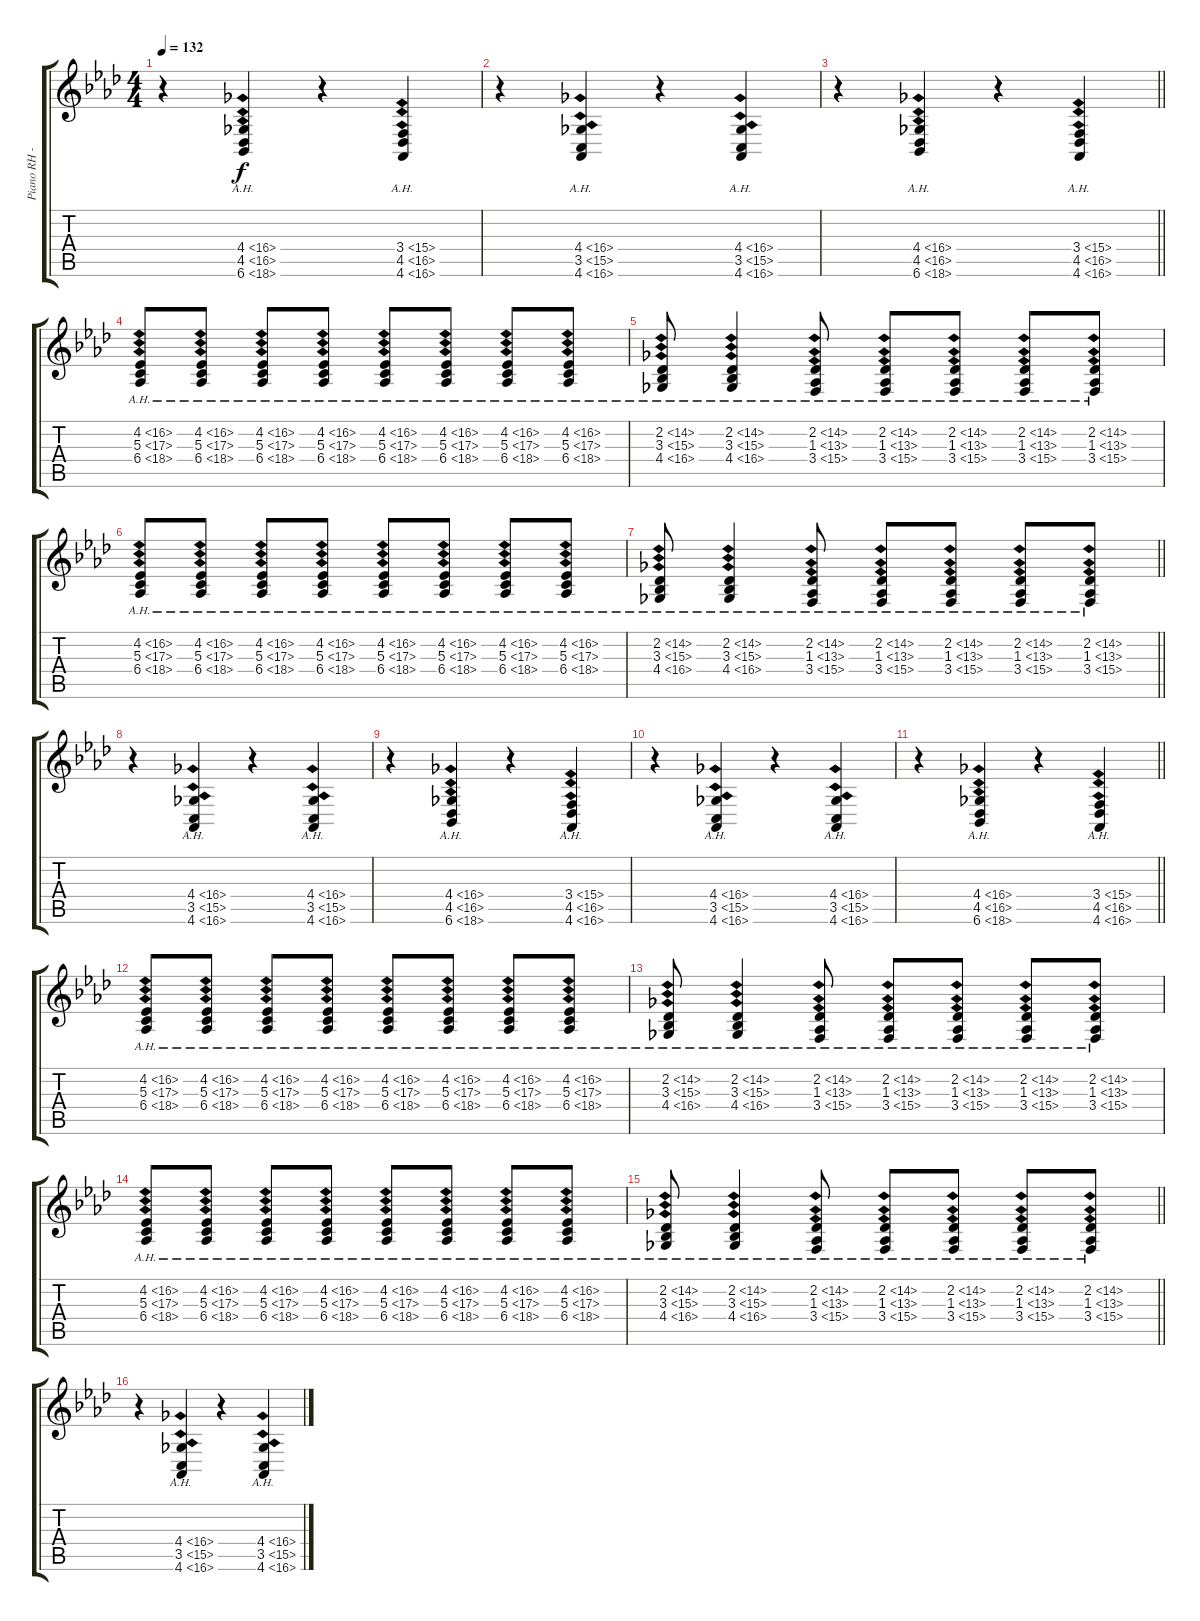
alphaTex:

\track ("Piano RH - Elton John" "Piano RH -") {instrument acousticgrandpiano}
\staff {score tabs}
\tuning (E4 B3 G3 D3 A2 E2) {hide}
\ts (4 4)
\tempo 132
\clef g2
\ks ab
r.4{dy f} (4.4{ah 12} 4.5{ah 12} 6.6{ah 12}).4 r.4 (3.4{ah 12} 4.5{ah 12} 4.6{ah 12}).4 |
r.4 (4.4{ah 12} 3.5{ah 12} 4.6{ah 12}).4 r.4 (4.4{ah 12} 3.5{ah 12} 4.6{ah 12}).4 |
\barLineRight lightlight
r.4 (4.4{ah 12} 4.5{ah 12} 6.6{ah 12}).4 r.4 (3.4{ah 12} 4.5{ah 12} 4.6{ah 12}).4 |
(4.2{ah 12} 5.3{ah 12} 6.4{ah 12}).8 (4.2{ah 12} 5.3{ah 12} 6.4{ah 12}).8 (4.2{ah 12} 5.3{ah 12} 6.4{ah 12}).8 (4.2{ah 12} 5.3{ah 12} 6.4{ah 12}).8 (4.2{ah 12} 5.3{ah 12} 6.4{ah 12}).8 (4.2{ah 12} 5.3{ah 12} 6.4{ah 12}).8 (4.2{ah 12} 5.3{ah 12} 6.4{ah 12}).8 (4.2{ah 12} 5.3{ah 12} 6.4{ah 12}).8 |
(2.2{ah 12} 3.3{ah 12} 4.4{ah 12}).8 (2.2{ah 12} 3.3{ah 12} 4.4{ah 12}).4 (2.2{ah 12} 1.3{ah 12} 3.4{ah 12}).8 (2.2{ah 12} 1.3{ah 12} 3.4{ah 12}).8 (2.2{ah 12} 1.3{ah 12} 3.4{ah 12}).8 (2.2{ah 12} 1.3{ah 12} 3.4{ah 12}).8 (2.2{ah 12} 1.3{ah 12} 3.4{ah 12}).8 |
(4.2{ah 12} 5.3{ah 12} 6.4{ah 12}).8 (4.2{ah 12} 5.3{ah 12} 6.4{ah 12}).8 (4.2{ah 12} 5.3{ah 12} 6.4{ah 12}).8 (4.2{ah 12} 5.3{ah 12} 6.4{ah 12}).8 (4.2{ah 12} 5.3{ah 12} 6.4{ah 12}).8 (4.2{ah 12} 5.3{ah 12} 6.4{ah 12}).8 (4.2{ah 12} 5.3{ah 12} 6.4{ah 12}).8 (4.2{ah 12} 5.3{ah 12} 6.4{ah 12}).8 |
\barLineRight lightlight
(2.2{ah 12} 3.3{ah 12} 4.4{ah 12}).8 (2.2{ah 12} 3.3{ah 12} 4.4{ah 12}).4 (2.2{ah 12} 1.3{ah 12} 3.4{ah 12}).8 (2.2{ah 12} 1.3{ah 12} 3.4{ah 12}).8 (2.2{ah 12} 1.3{ah 12} 3.4{ah 12}).8 (2.2{ah 12} 1.3{ah 12} 3.4{ah 12}).8 (2.2{ah 12} 1.3{ah 12} 3.4{ah 12}).8 |
r.4 (4.4{ah 12} 3.5{ah 12} 4.6{ah 12}).4 r.4 (4.4{ah 12} 3.5{ah 12} 4.6{ah 12}).4 |
r.4 (4.4{ah 12} 4.5{ah 12} 6.6{ah 12}).4 r.4 (3.4{ah 12} 4.5{ah 12} 4.6{ah 12}).4 |
r.4 (4.4{ah 12} 3.5{ah 12} 4.6{ah 12}).4 r.4 (4.4{ah 12} 3.5{ah 12} 4.6{ah 12}).4 |
\barLineRight lightlight
r.4 (4.4{ah 12} 4.5{ah 12} 6.6{ah 12}).4 r.4 (3.4{ah 12} 4.5{ah 12} 4.6{ah 12}).4 |
(4.2{ah 12} 5.3{ah 12} 6.4{ah 12}).8 (4.2{ah 12} 5.3{ah 12} 6.4{ah 12}).8 (4.2{ah 12} 5.3{ah 12} 6.4{ah 12}).8 (4.2{ah 12} 5.3{ah 12} 6.4{ah 12}).8 (4.2{ah 12} 5.3{ah 12} 6.4{ah 12}).8 (4.2{ah 12} 5.3{ah 12} 6.4{ah 12}).8 (4.2{ah 12} 5.3{ah 12} 6.4{ah 12}).8 (4.2{ah 12} 5.3{ah 12} 6.4{ah 12}).8 |
(2.2{ah 12} 3.3{ah 12} 4.4{ah 12}).8 (2.2{ah 12} 3.3{ah 12} 4.4{ah 12}).4 (2.2{ah 12} 1.3{ah 12} 3.4{ah 12}).8 (2.2{ah 12} 1.3{ah 12} 3.4{ah 12}).8 (2.2{ah 12} 1.3{ah 12} 3.4{ah 12}).8 (2.2{ah 12} 1.3{ah 12} 3.4{ah 12}).8 (2.2{ah 12} 1.3{ah 12} 3.4{ah 12}).8 |
(4.2{ah 12} 5.3{ah 12} 6.4{ah 12}).8 (4.2{ah 12} 5.3{ah 12} 6.4{ah 12}).8 (4.2{ah 12} 5.3{ah 12} 6.4{ah 12}).8 (4.2{ah 12} 5.3{ah 12} 6.4{ah 12}).8 (4.2{ah 12} 5.3{ah 12} 6.4{ah 12}).8 (4.2{ah 12} 5.3{ah 12} 6.4{ah 12}).8 (4.2{ah 12} 5.3{ah 12} 6.4{ah 12}).8 (4.2{ah 12} 5.3{ah 12} 6.4{ah 12}).8 |
\barLineRight lightlight
(2.2{ah 12} 3.3{ah 12} 4.4{ah 12}).8 (2.2{ah 12} 3.3{ah 12} 4.4{ah 12}).4 (2.2{ah 12} 1.3{ah 12} 3.4{ah 12}).8 (2.2{ah 12} 1.3{ah 12} 3.4{ah 12}).8 (2.2{ah 12} 1.3{ah 12} 3.4{ah 12}).8 (2.2{ah 12} 1.3{ah 12} 3.4{ah 12}).8 (2.2{ah 12} 1.3{ah 12} 3.4{ah 12}).8 |
r.4 (4.4{ah 12} 3.5{ah 12} 4.6{ah 12}).4 r.4 (4.4{ah 12} 3.5{ah 12} 4.6{ah 12}).4
